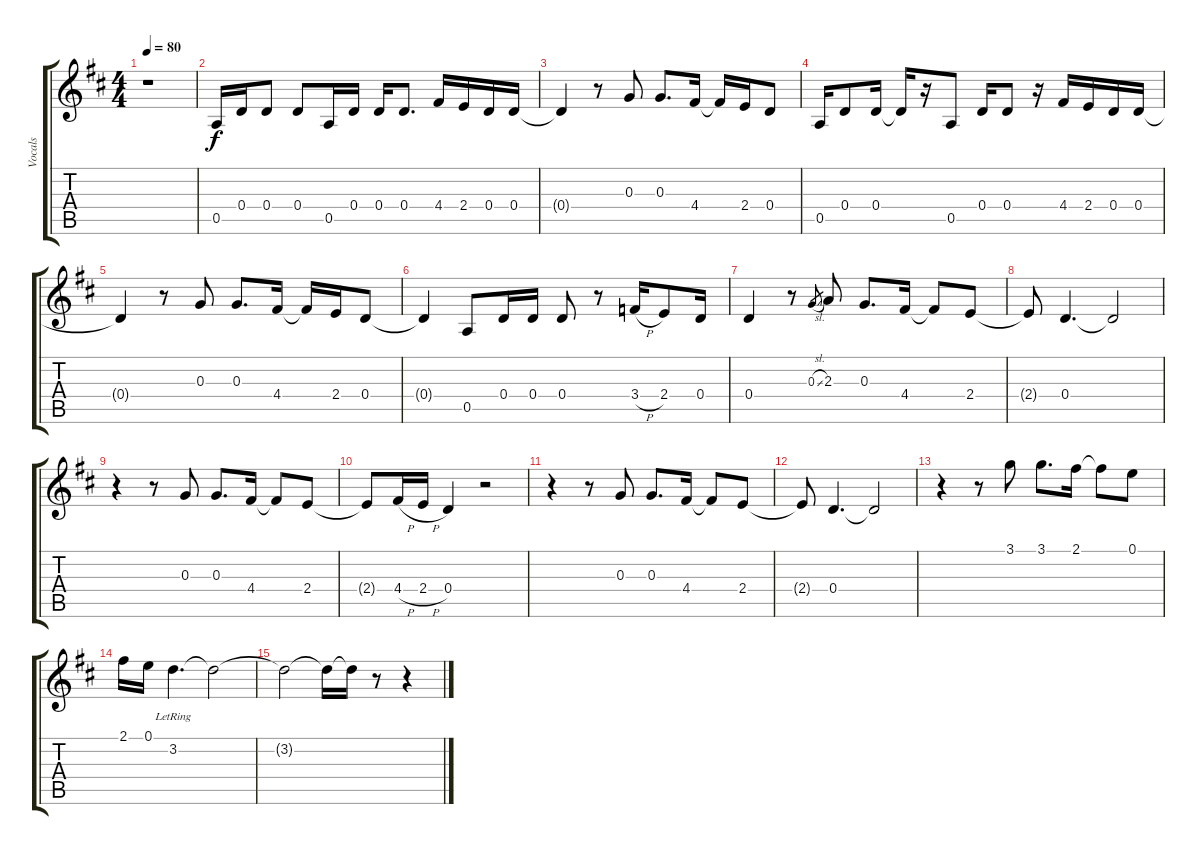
\track ("Vocals" "Vocals") {instrument acousticguitarnylon}
\staff {score tabs}
\tuning (E4 B3 G3 D3 A2 E2) {hide}
\ts (4 4)
\tempo 80
\clef g2
\ks d
r.1{dy f} |
0.5.16 0.4.16 0.4.8 0.4.8 0.5.16 0.4.16 0.4.16 0.4.8{d} 4.4.16 2.4.16 0.4.16 0.4.16 |
0.4{t}.4 r.8 0.3.8 0.3.8{d} 4.4.16 4.4{t}.16 2.4.16 0.4.8 |
0.5.16 0.4.8 0.4.16 0.4{t}.16 r.16 0.5.8 0.4.16 0.4.8 r.16 4.4.16 2.4.16 0.4.16 0.4.16 |
0.4{t}.4 r.8 0.3.8 0.3.8{d} 4.4.16 4.4{t}.16 2.4.16 0.4.8 |
0.4{t}.4 0.5.8 0.4.16 0.4.16 0.4.8 r.8 3.4{h}.16 2.4.8 0.4.16 |
0.4.4 r.8 0.3{sl}.8{gr} 2.3.8 0.3.8{d} 4.4.16 4.4{t}.8 2.4.8 |
2.4{t}.8 0.4.4{d} 0.4{t}.2 |
r.4 r.8 0.3.8 0.3.8{d} 4.4.16 4.4{t}.8 2.4.8 |
2.4{t}.8 4.4{h}.16 2.4{h}.16 0.4.4 r.2 |
r.4 r.8 0.3.8 0.3.8{d} 4.4.16 4.4{t}.8 2.4.8 |
2.4{t}.8 0.4.4{d} 0.4{t}.2 |
r.4 r.8 3.1.8 3.1.8{d} 2.1.16 2.1{t}.8 0.1.8 |
2.1.16 0.1.16 3.2{lr}.4{d} 3.2{t}.2 |
3.2{t}.2 3.2{t}.16 3.2{t}.16 r.8 r.4
